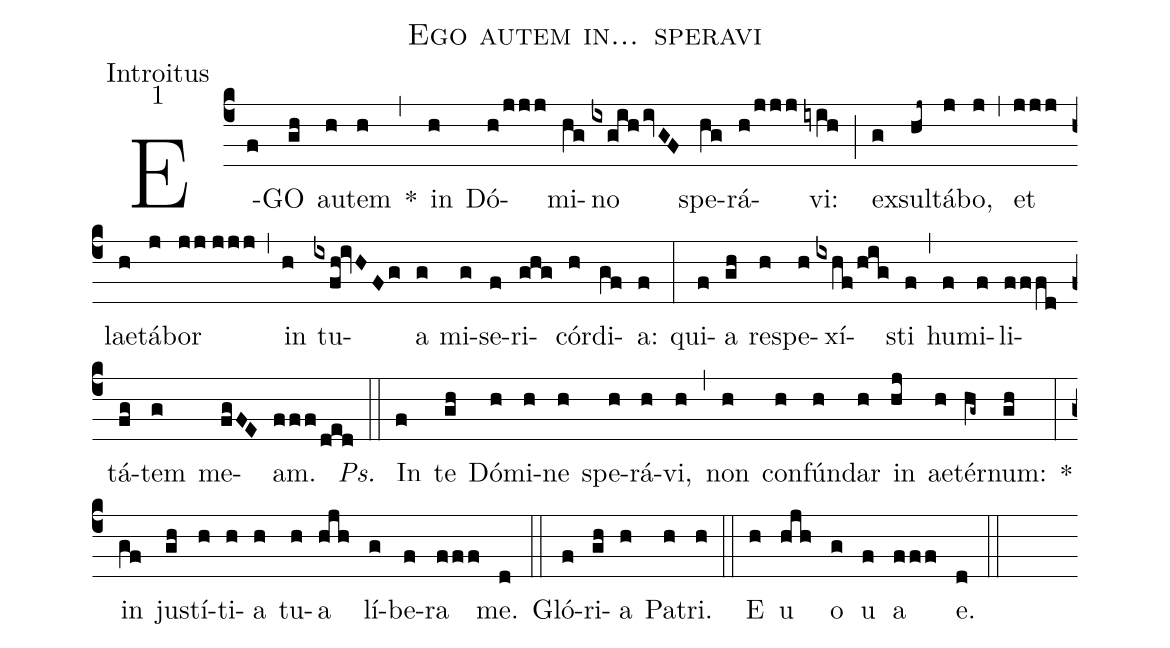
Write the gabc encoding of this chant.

name:Ego autem in... speravi;
office-part:Introitus;
mode:1;
%%
(c4) E(f)GO(gh) au(h)tem(h) *(,) in(h) Dó(h/jjj)mi(hg)no(ixgih/ivGF) spe(hg)rá(h/jjj)vi:(iyih) (;) ex(g)sul(hj~)tá(j)bo,(j) (,) et(jjj) lae(h)tá(j)bor(jj//jjj) (,) in(h) tu(ixfh!ivHFg)a(g) mi(g)se(f)ri(ghg)cór(h)di(gf)a:(f) (:) qui(f)a(gh) re(h)spe(h)xí(ixhf/hig)sti(f) (,) hu(f)mi(f)li(fffd)tá(fg)tem(g) me(fgFE)am.(fff/ded) <i>Ps.</i>(::) In(f) te(gh) Dó(h)mi(h)ne(h) spe(h)rá(h)vi,(h) (,) non(h) con(h)fún(h)dar(h) in(hj) ae(h)tér(hg~)num:(gh) *(:) in(gf) ju(gh)stí(h)ti(h)a(h) tu(h)a(hjh) lí(g)be(f)ra(fff) me.(d) (::) Gló(f)ri(gh)a(h) Pa(h)tri.(h) (::) E(h) u(hjh) o(g) u(f) a(fff) e.(d) (::)
